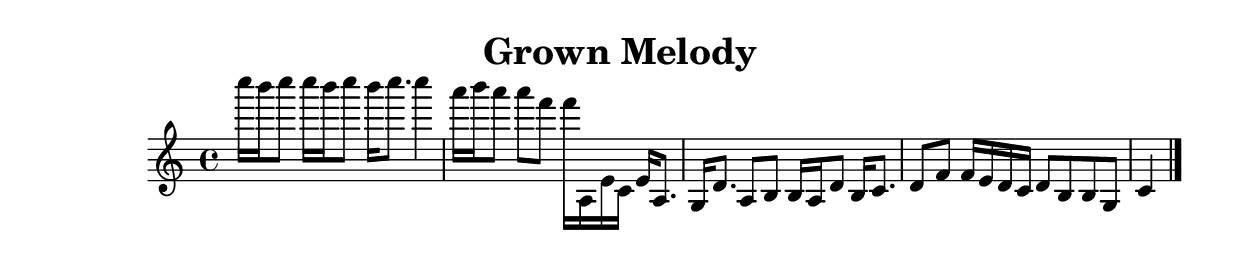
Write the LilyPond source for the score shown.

\header{title = "Grown Melody"}

\score{
\absolute {
 c''''16 b'''16 c''''8 c''''16 b'''16 c''''8 b'''16 c''''8. c''''4 a'''16 b'''16 a'''8 a'''8 f'''8 f'''16 a16 e'16 c'16 e'16 a8. g16 d'8. a8 b8 b16 a16 d'8 b16 c'8. d'8 f'8 f'16 e'16 d'16 c'16 d'8 b8 b8 g8 c'4 \bar"|."

}
\midi{}
\layout{}
}
